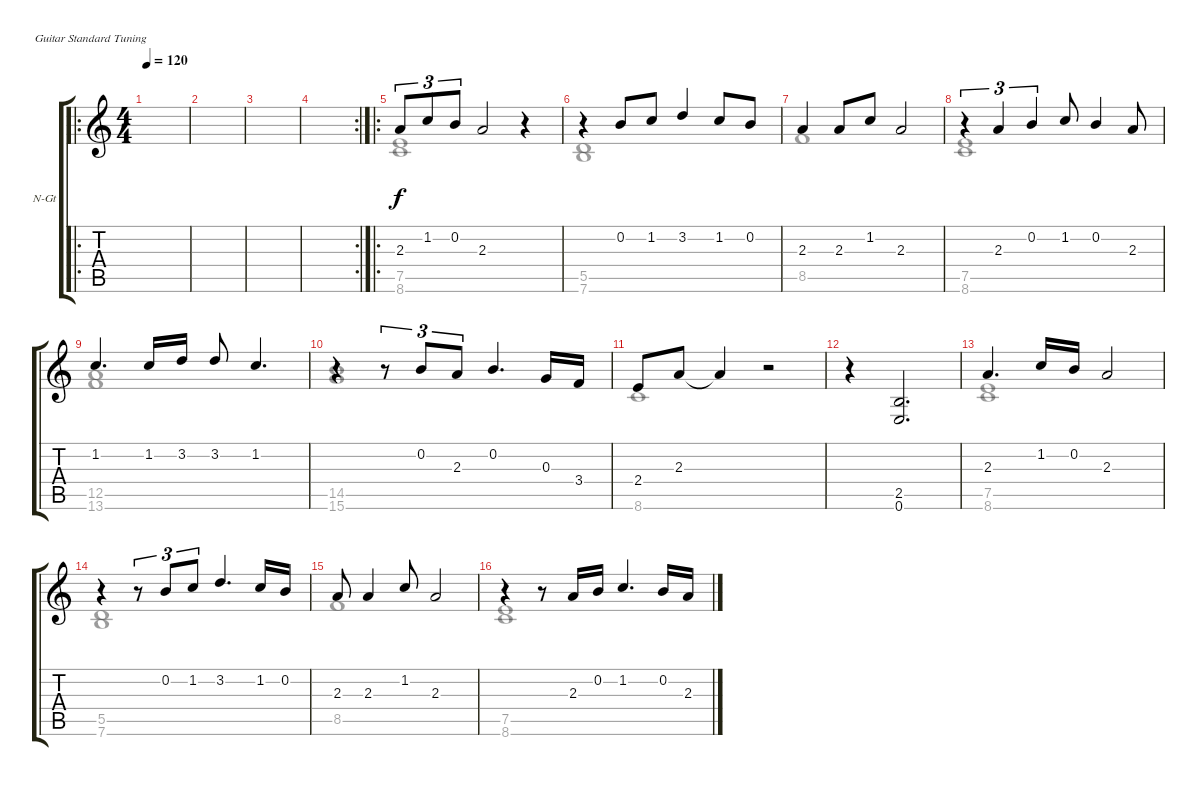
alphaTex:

\defaultSystemsLayout 4
\bracketExtendMode groupsimilarinstruments
\firstSystemTrackNameOrientation horizontal
\otherSystemsTrackNameOrientation horizontal
\track ("Nylon Guitar" "N-Gt") {instrument acousticguitarnylon}
\staff {score tabs}
\tuning (E4 B3 G3 D3 A2 E2)
\voice
\ro
\ts (4 4)
\tempo 120
\clef g2
\ks c
|
|
|
\rc 2
|
\ro
2.3.8{tu (3 2)} 1.2.8{tu (3 2)} 0.2.8{tu (3 2)} 2.3.2 r.4 |
r.4 0.2.8 1.2.8 3.2.4 1.2.8 0.2.8 |
2.3.4 2.3.8 1.2.8 2.3.2 |
r.4{tu (3 2)} 2.3.4{tu (3 2)} 0.2.4{tu (3 2)} 1.2.8 0.2.4 2.3.8 |
1.2.4{d} 1.2.16 3.2.16 3.2.8 1.2.4{d} |
r.4 r.8{tu (3 2)} 0.2.8{tu (3 2)} 2.3.8{tu (3 2)} 0.2.4{d} 0.3.16 3.4.16 |
2.4.8 2.3.8 2.3{t}.4 r.2 |
r.4 (0.6 2.5).2{d} |
2.3.4{d} 1.2.16 0.2.16 2.3.2 |
r.4 r.8{tu (3 2)} 0.2.8{tu (3 2)} 1.2.8{tu (3 2)} 3.2.4{d} 1.2.16 0.2.16 |
2.3.8 2.3.4 1.2.8 2.3.2 |
r.4 r.8 2.3.16 0.2.16 1.2.4{d} 0.2.16 2.3.16
\voice
\clef g2
\ottava regular
\simile none
\ks c
|
|
|
|
(7.5 8.6).1 |
(7.6 5.5).1 |
8.5.1 |
(7.5 8.6).1 |
(13.6 12.5).1 |
(14.5 15.6).1 |
8.6.1 |
|
(8.6 7.5).1 |
(5.5 7.6).1 |
8.5.1 |
(7.5 8.6).1
